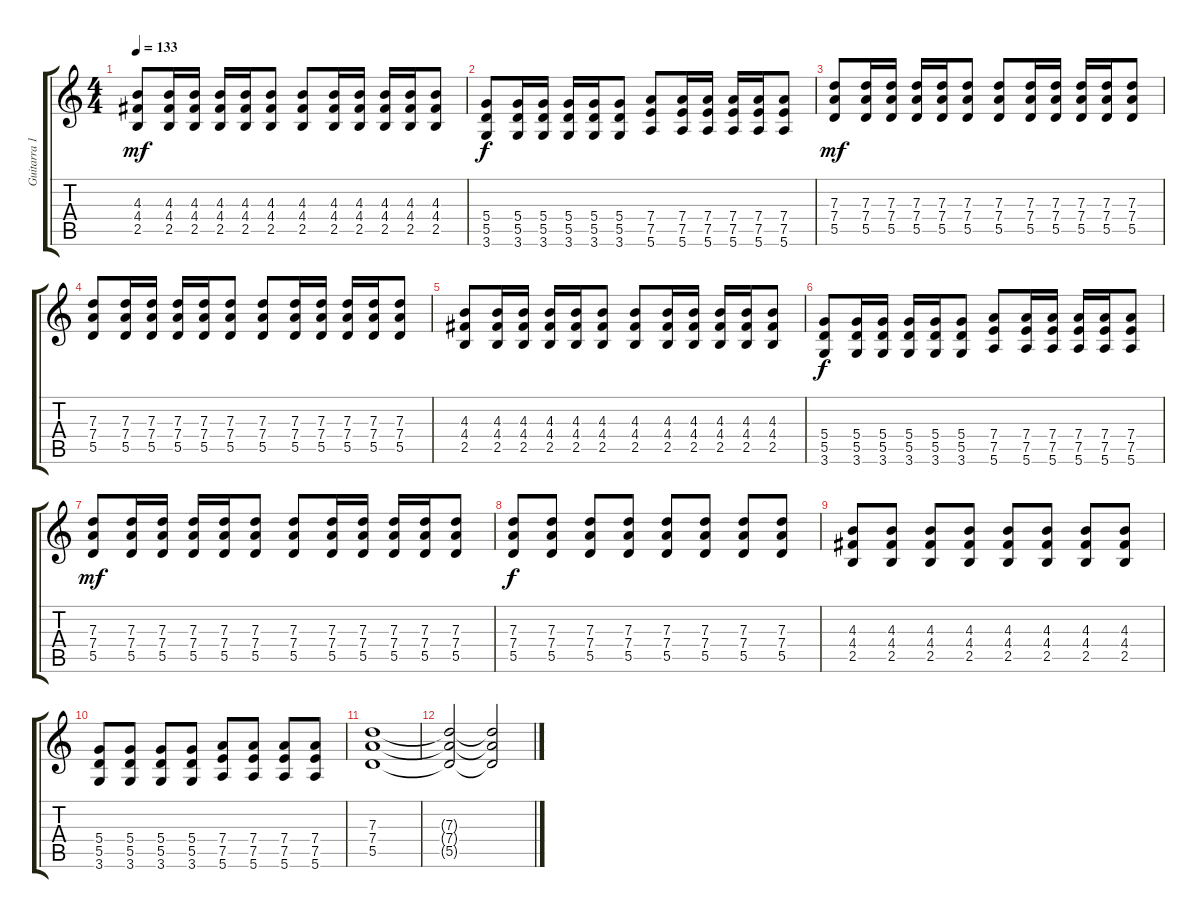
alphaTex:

\track ("Guitarra 1 - Mathias" "Guitarra 1") {instrument distortionguitar}
\staff {score tabs}
\tuning (E4 B3 G3 D3 A2 E2) {hide}
\ts (4 4)
\tempo 133
\clef g2
\ks c
(4.3 4.4 2.5).8{dy mf} (4.3 4.4 2.5).16 (4.3 4.4 2.5).16 (4.3 4.4 2.5).16 (4.3 4.4 2.5).16 (4.3 4.4 2.5).8 (4.3 4.4 2.5).8 (4.3 4.4 2.5).16 (4.3 4.4 2.5).16 (4.3 4.4 2.5).16 (4.3 4.4 2.5).16 (4.3 4.4 2.5).8 |
(5.4 5.5 3.6).8{dy f} (5.4 5.5 3.6).16 (5.4 5.5 3.6).16 (5.4 5.5 3.6).16 (5.4 5.5 3.6).16 (5.4 5.5 3.6).8 (7.4 7.5 5.6).8 (7.4 7.5 5.6).16 (7.4 7.5 5.6).16 (7.4 7.5 5.6).16 (7.4 7.5 5.6).16 (7.4 7.5 5.6).8 |
(7.3 7.4 5.5).8{dy mf} (7.3 7.4 5.5).16 (7.3 7.4 5.5).16 (7.3 7.4 5.5).16 (7.3 7.4 5.5).16 (7.3 7.4 5.5).8 (7.3 7.4 5.5).8 (7.3 7.4 5.5).16 (7.3 7.4 5.5).16 (7.3 7.4 5.5).16 (7.3 7.4 5.5).16 (7.3 7.4 5.5).8 |
(7.3 7.4 5.5).8 (7.3 7.4 5.5).16 (7.3 7.4 5.5).16 (7.3 7.4 5.5).16 (7.3 7.4 5.5).16 (7.3 7.4 5.5).8 (7.3 7.4 5.5).8 (7.3 7.4 5.5).16 (7.3 7.4 5.5).16 (7.3 7.4 5.5).16 (7.3 7.4 5.5).16 (7.3 7.4 5.5).8 |
(4.3 4.4 2.5).8 (4.3 4.4 2.5).16 (4.3 4.4 2.5).16 (4.3 4.4 2.5).16 (4.3 4.4 2.5).16 (4.3 4.4 2.5).8 (4.3 4.4 2.5).8 (4.3 4.4 2.5).16 (4.3 4.4 2.5).16 (4.3 4.4 2.5).16 (4.3 4.4 2.5).16 (4.3 4.4 2.5).8 |
(5.4 5.5 3.6).8{dy f} (5.4 5.5 3.6).16 (5.4 5.5 3.6).16 (5.4 5.5 3.6).16 (5.4 5.5 3.6).16 (5.4 5.5 3.6).8 (7.4 7.5 5.6).8 (7.4 7.5 5.6).16 (7.4 7.5 5.6).16 (7.4 7.5 5.6).16 (7.4 7.5 5.6).16 (7.4 7.5 5.6).8 |
(7.3 7.4 5.5).8{dy mf} (7.3 7.4 5.5).16 (7.3 7.4 5.5).16 (7.3 7.4 5.5).16 (7.3 7.4 5.5).16 (7.3 7.4 5.5).8 (7.3 7.4 5.5).8 (7.3 7.4 5.5).16 (7.3 7.4 5.5).16 (7.3 7.4 5.5).16 (7.3 7.4 5.5).16 (7.3 7.4 5.5).8 |
(7.3 7.4 5.5).8{dy f} (7.3 7.4 5.5).8 (7.3 7.4 5.5).8 (7.3 7.4 5.5).8 (7.3 7.4 5.5).8 (7.3 7.4 5.5).8 (7.3 7.4 5.5).8 (7.3 7.4 5.5).8 |
(4.3 4.4 2.5).8 (4.3 4.4 2.5).8 (4.3 4.4 2.5).8 (4.3 4.4 2.5).8 (4.3 4.4 2.5).8 (4.3 4.4 2.5).8 (4.3 4.4 2.5).8 (4.3 4.4 2.5).8 |
(5.4 5.5 3.6).8 (5.4 5.5 3.6).8 (5.4 5.5 3.6).8 (5.4 5.5 3.6).8 (7.4 7.5 5.6).8 (7.4 7.5 5.6).8 (7.4 7.5 5.6).8 (7.4 7.5 5.6).8 |
(7.3 7.4 5.5).1 |
(7.3{t} 7.4{t} 5.5{t}).2{volume 5} (7.3{t} 7.4{t} 5.5{t}).2
